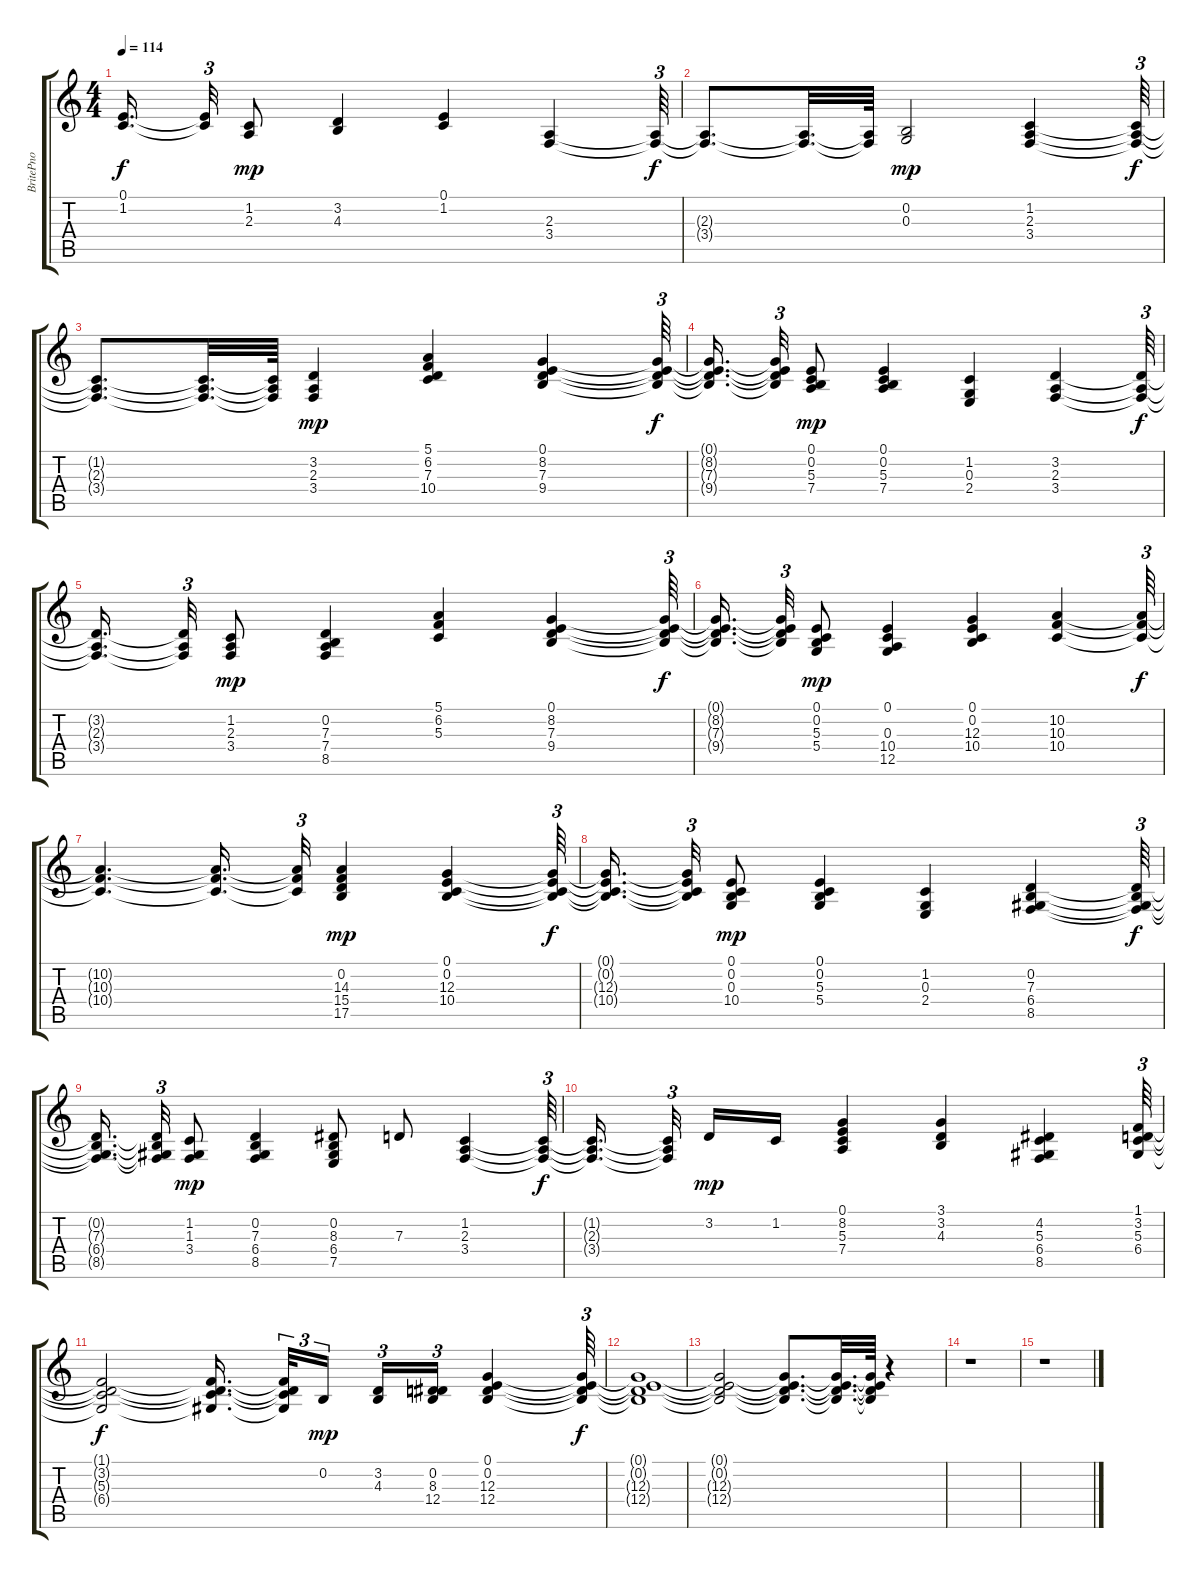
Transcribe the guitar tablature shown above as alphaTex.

\track ("BritePno" "BritePno") {instrument brightacousticpiano}
\staff {score tabs}
\tuning (E4 B3 G3 D3 A2 E2) {hide}
\ts (4 4)
\tempo 114
\clef g2
\ks c
(0.1{t} 1.2{t}).16{d dy f beam splitsecondary} (0.1{t} 1.2{t}).32{tu (3 2)} (1.2 2.3).8{dy mp} (3.2 4.3).4 (0.1 1.2).4 (2.3 3.4).4 (2.3{t} 3.4{t}).64{tu (3 2) dy f} |
(2.3{t} 3.4{t}).8{d} (2.3{t} 3.4{t}).32{d} (2.3{t} 3.4{t}).64 (0.2 0.3).2{dy mp} (1.2 2.3 3.4).4 (1.2{t} 2.3{t} 3.4{t}).64{tu (3 2) dy f} |
(1.2{t} 2.3{t} 3.4{t}).8{d} (1.2{t} 2.3{t} 3.4{t}).32{d} (1.2{t} 2.3{t} 3.4{t}).64 (3.2 2.3 3.4).4{dy mp} (5.1 6.2 7.3 10.4).4 (0.1 8.2 7.3 9.4).4 (0.1{t} 8.2{t} 7.3{t} 9.4{t}).64{tu (3 2) dy f} |
(0.1{t} 8.2{t} 7.3{t} 9.4{t}).16{d beam splitsecondary} (0.1{t} 8.2{t} 7.3{t} 9.4{t}).32{tu (3 2)} (0.1 0.2 5.3 7.4).8{dy mp} (0.1 0.2 5.3 7.4).4 (1.2 0.3 2.4).4 (3.2 2.3 3.4).4 (3.2{t} 2.3{t} 3.4{t}).64{tu (3 2) dy f} |
(3.2{t} 2.3{t} 3.4{t}).16{d beam splitsecondary} (3.2{t} 2.3{t} 3.4{t}).32{tu (3 2)} (1.2 2.3 3.4).8{dy mp} (0.2 7.3 7.4 8.5).4 (5.1 6.2 5.3).4 (0.1 8.2 7.3 9.4).4 (0.1{t} 8.2{t} 7.3{t} 9.4{t}).64{tu (3 2) dy f} |
(0.1{t} 8.2{t} 7.3{t} 9.4{t}).16{d beam splitsecondary} (0.1{t} 8.2{t} 7.3{t} 9.4{t}).32{tu (3 2)} (0.1 0.2 5.3 5.4).8{dy mp} (0.1 0.3 10.4 12.5).4 (0.1 0.2 12.3 10.4).4 (10.2 10.3 10.4).4 (10.2{t} 10.3{t} 10.4{t}).64{tu (3 2) dy f} |
(10.2{t} 10.3{t} 10.4{t}).4{d} (10.2{t} 10.3{t} 10.4{t}).16{d} (10.2{t} 10.3{t} 10.4{t}).32{tu (3 2)} (0.2 14.3 15.4 17.5).4{dy mp} (0.1 0.2 12.3 10.4).4 (0.1{t} 0.2{t} 12.3{t} 10.4{t}).64{tu (3 2) dy f} |
(0.1{t} 0.2{t} 12.3{t} 10.4{t}).16{d beam splitsecondary} (0.1{t} 0.2{t} 12.3{t} 10.4{t}).32{tu (3 2)} (0.1 0.2 0.3 10.4).8{dy mp} (0.1 0.2 5.3 5.4).4 (1.2 0.3 2.4).4 (0.2 7.3 6.4 8.5).4 (0.2{t} 7.3{t} 6.4{t} 8.5{t}).64{tu (3 2) dy f} |
(0.2{t} 7.3{t} 6.4{t} 8.5{t}).16{d beam splitsecondary} (0.2{t} 7.3{t} 6.4{t} 8.5{t}).32{tu (3 2)} (1.2 1.3 3.4).8{dy mp} (0.2 7.3 6.4 8.5).4 (0.2 8.3 6.4 7.5).8 7.3.8 (1.2 2.3 3.4).4 (1.2{t} 2.3{t} 3.4{t}).64{tu (3 2) dy f} |
(1.2{t} 2.3{t} 3.4{t}).16{d beam splitsecondary} (1.2{t} 2.3{t} 3.4{t}).32{tu (3 2) beam splitsecondary} 3.2.16{dy mp} 1.2.16 (0.1 8.2 5.3 7.4).4 (3.1 3.2 4.3).4 (4.2 5.3 6.4 8.5).4 (1.1 3.2 5.3 6.4).64{tu (3 2)} |
(1.1{t} 3.2{t} 5.3{t} 6.4{t}).2{dy f} (1.1{t} 3.2{t} 5.3{t} 6.4{t}).16{d beam splitsecondary} (1.1{t} 3.2{t} 5.3{t} 6.4{t}).32{tu (3 2)} 0.2.16{tu (3 2) dy mp beam splitsecondary} (3.2 4.3).16{tu (3 2)} (0.2 8.3 12.4).16{tu (3 2)} (0.1 0.2 12.3 12.4).4{volume 16} (0.1{t} 0.2{t} 12.3{t} 12.4{t}).64{tu (3 2) dy f} |
(0.1{t} 0.2{t} 12.3{t} 12.4{t}).1 |
(0.1{t} 0.2{t} 12.3{t} 12.4{t}).2 (0.1{t} 0.2{t} 12.3{t} 12.4{t}).8{d} (0.1{t} 0.2{t} 12.3{t} 12.4{t}).32{d} (0.1{t} 0.2{t} 12.3{t} 12.4{t}).64 r.4 |
r.1 |
r.1
